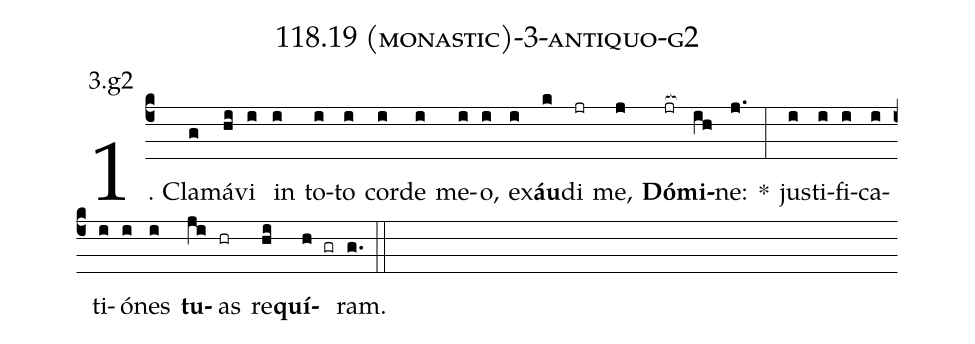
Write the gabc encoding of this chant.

name: 118.19 (monastic)-3-antiquo-g2;
annotation: 3.g2;
%%
(c4)1. Cla(g)má(hi)vi(i) in(i) to(i)to(i) cor(i)de(i) me(i)o,(i) ex(i)<b>áu</b>(k)di(jr) me,(j) <b>Dó</b>(jr[ocb:1{])<b>mi</b>(ih[ocb:0}])ne:(j.) *(:) jus(i)ti(i)fi(i)ca(i)ti(i)ó(i)nes(i) <b>tu</b>(ji)as(hr) re(hi)<b>quí</b>(h gr)ram.(g.) (::)
